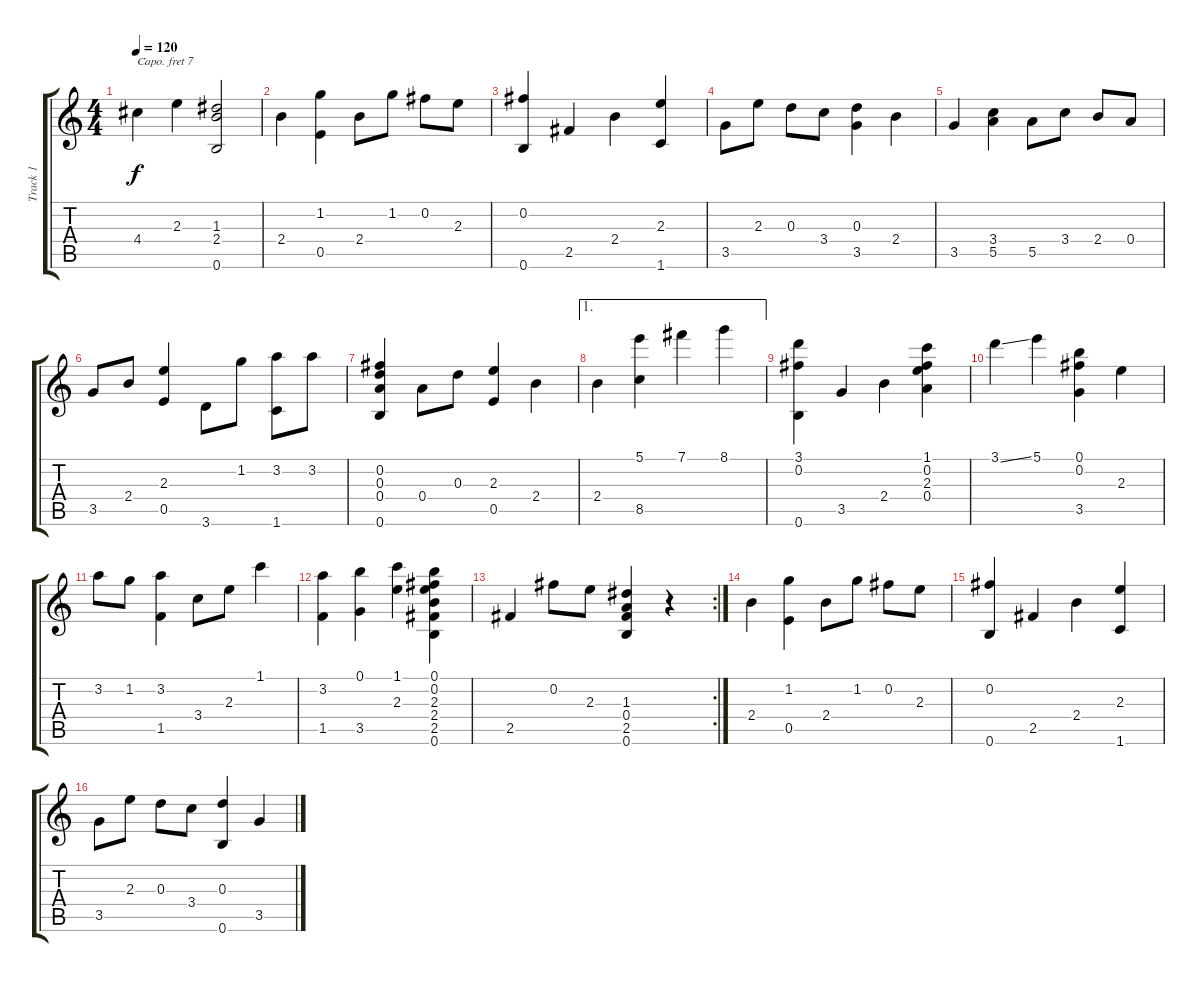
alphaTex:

\track ("Track 1" "Track 1") {instrument acousticguitarsteel}
\staff {score tabs}
\capo 7
\tuning (E4 B3 G3 D3 A2 E2) {hide}
\ts (4 4)
\tempo 120
\clef g2
\ks c
4.4.4{txt "" dy f} 2.3.4{txt ""} (1.3 2.4 0.6).2{txt ""} |
2.4.4{txt ""} (1.2 0.5).4{txt ""} 2.4.8{txt ""} 1.2.8{txt ""} 0.2.8{txt ""} 2.3.8{txt ""} |
(0.2 0.6).4{txt ""} 2.5.4{txt ""} 2.4.4{txt ""} (2.3 1.6).4{txt ""} |
3.5.8{txt ""} 2.3.8{txt ""} 0.3.8{txt ""} 3.4.8{txt ""} (0.3 3.5).4{txt ""} 2.4.4{txt ""} |
3.5.4{txt ""} (3.4 5.5).4{txt ""} 5.5.8{txt ""} 3.4.8{txt ""} 2.4.8{txt ""} 0.4.8{txt ""} |
3.5.8{txt ""} 2.4.8{txt ""} (2.3 0.5).4{txt ""} 3.6.8{txt ""} 1.2.8{txt ""} (3.2 1.6).8{txt ""} 3.2.8{txt ""} |
(0.2 0.3 0.4 0.6).4{txt ""} 0.4.8{txt ""} 0.3.8{txt ""} (2.3 0.5).4{txt ""} 2.4.4{txt ""} |
\ae 1
2.4.4{txt ""} (5.1 8.5).4{txt ""} 7.1.4{txt ""} 8.1.4{txt ""} |
(3.1 0.2 0.6).4{txt ""} 3.5.4{txt ""} 2.4.4{txt ""} (1.1 0.2 2.3 0.4).4{txt ""} |
3.1{ss}.4{txt ""} 5.1.4{txt ""} (0.1 0.2 3.5).4{txt ""} 2.3.4{txt ""} |
3.2.8{txt ""} 1.2.8{txt ""} (3.2 1.5).4{txt ""} 3.4.8{txt ""} 2.3.8{txt ""} 1.1.4{txt ""} |
(3.2 1.5).4{txt ""} (0.1 3.5).4{txt ""} (1.1 2.3).4{txt ""} (0.1 0.2 2.3 2.4 2.5 0.6).4{txt ""} |
\rc 2
2.5.4{txt ""} 0.2.8{txt ""} 2.3.8{txt ""} (1.3 0.4 2.5 0.6).4{txt ""} r.4{txt ""} |
2.4.4{txt ""} (1.2 0.5).4{txt ""} 2.4.8{txt ""} 1.2.8{txt ""} 0.2.8{txt ""} 2.3.8{txt ""} |
(0.2 0.6).4{txt ""} 2.5.4{txt ""} 2.4.4{txt ""} (2.3 1.6).4{txt ""} |
3.5.8{txt ""} 2.3.8{txt ""} 0.3.8{txt ""} 3.4.8{txt ""} (0.3 0.6).4{txt ""} 3.5.4{txt ""}
